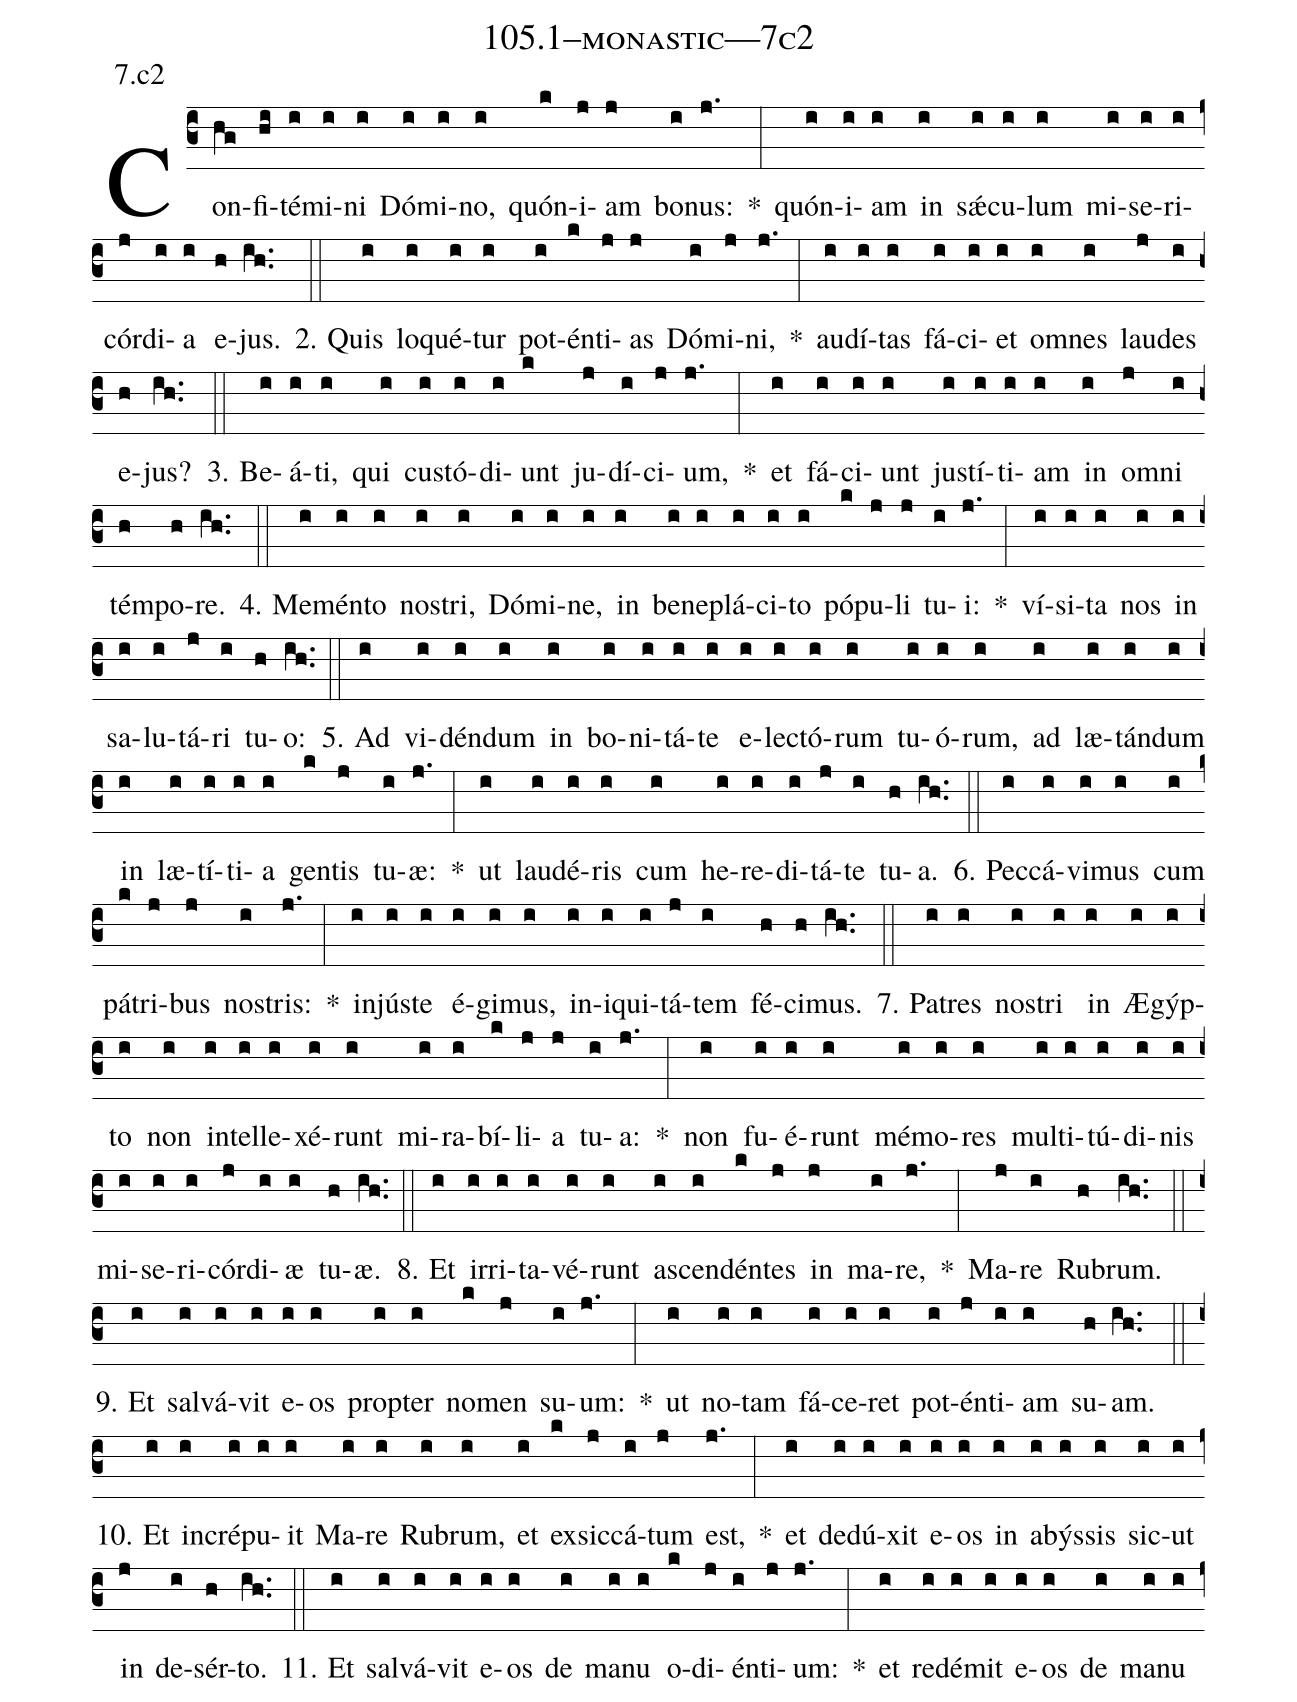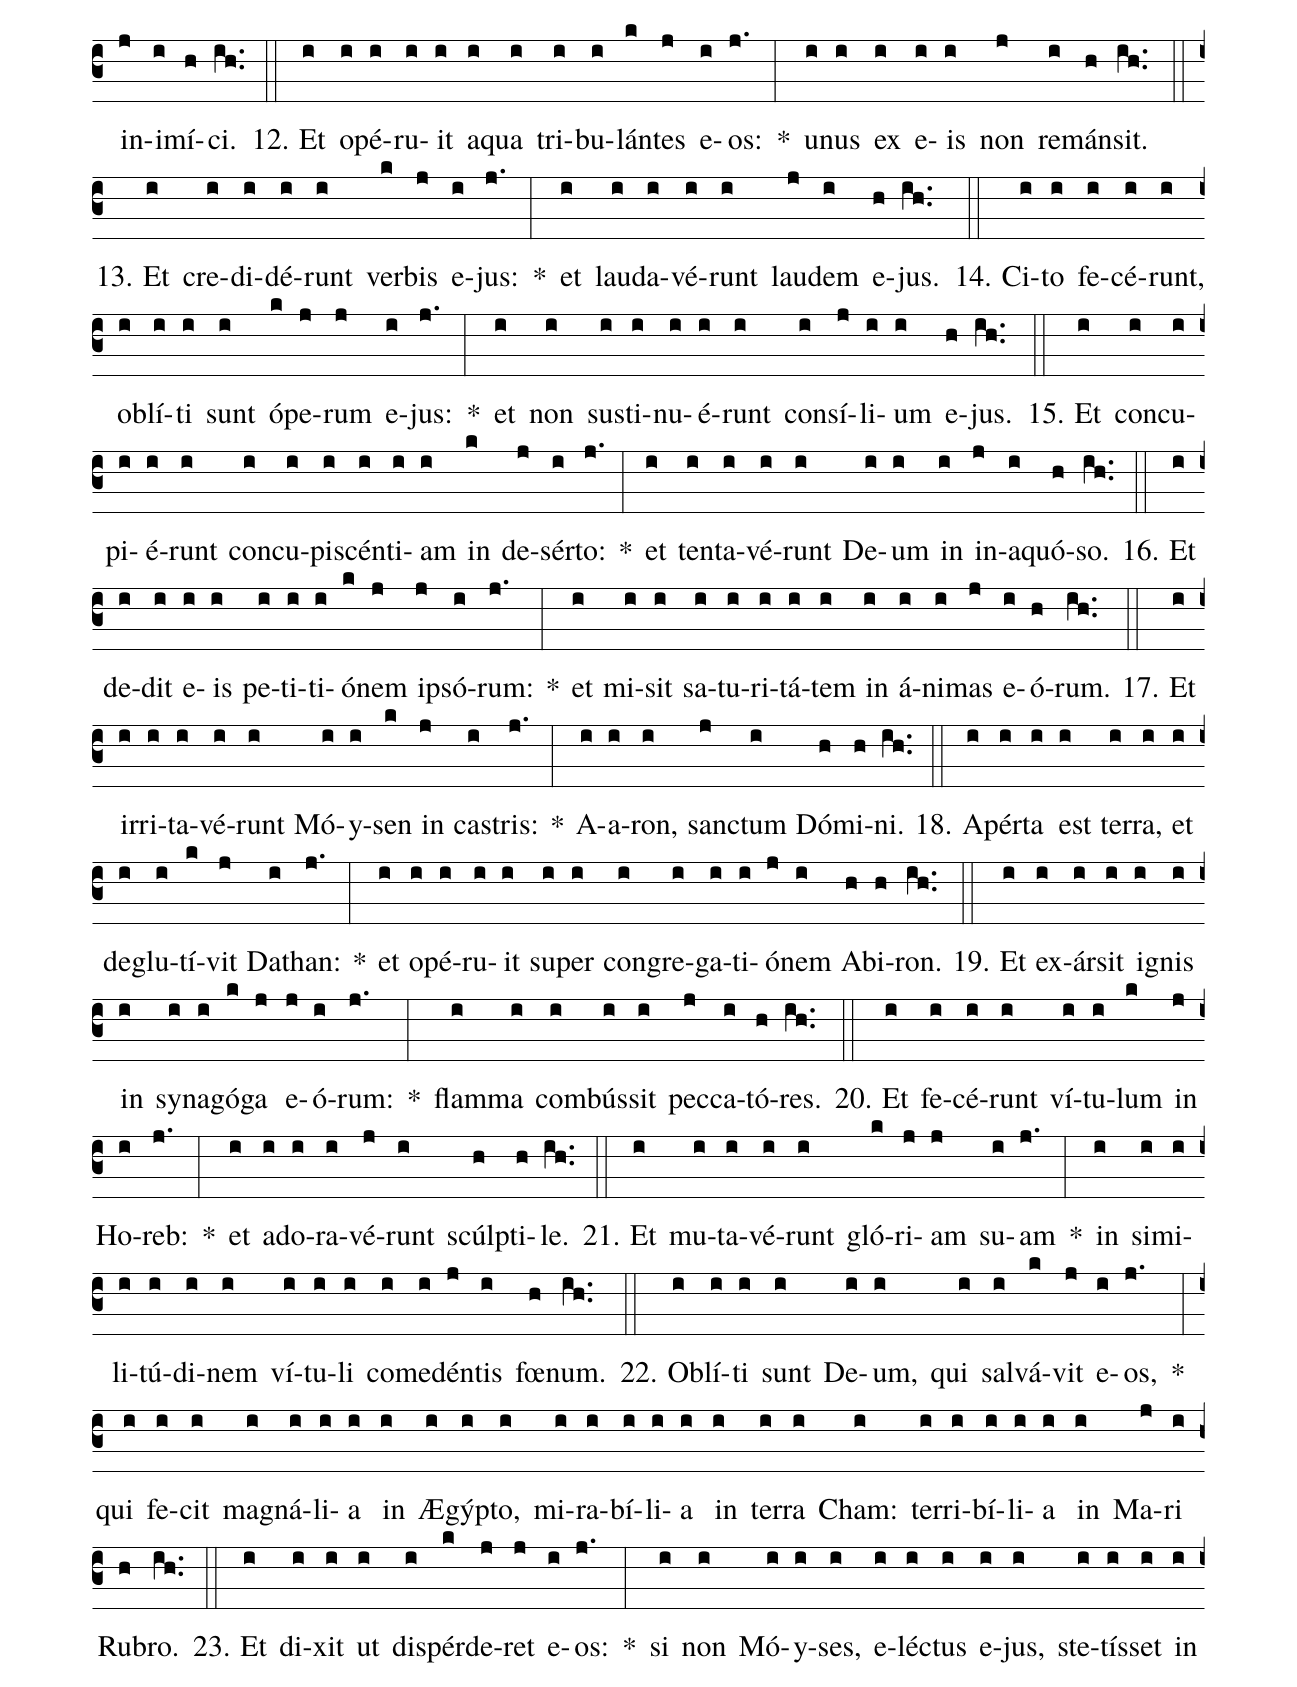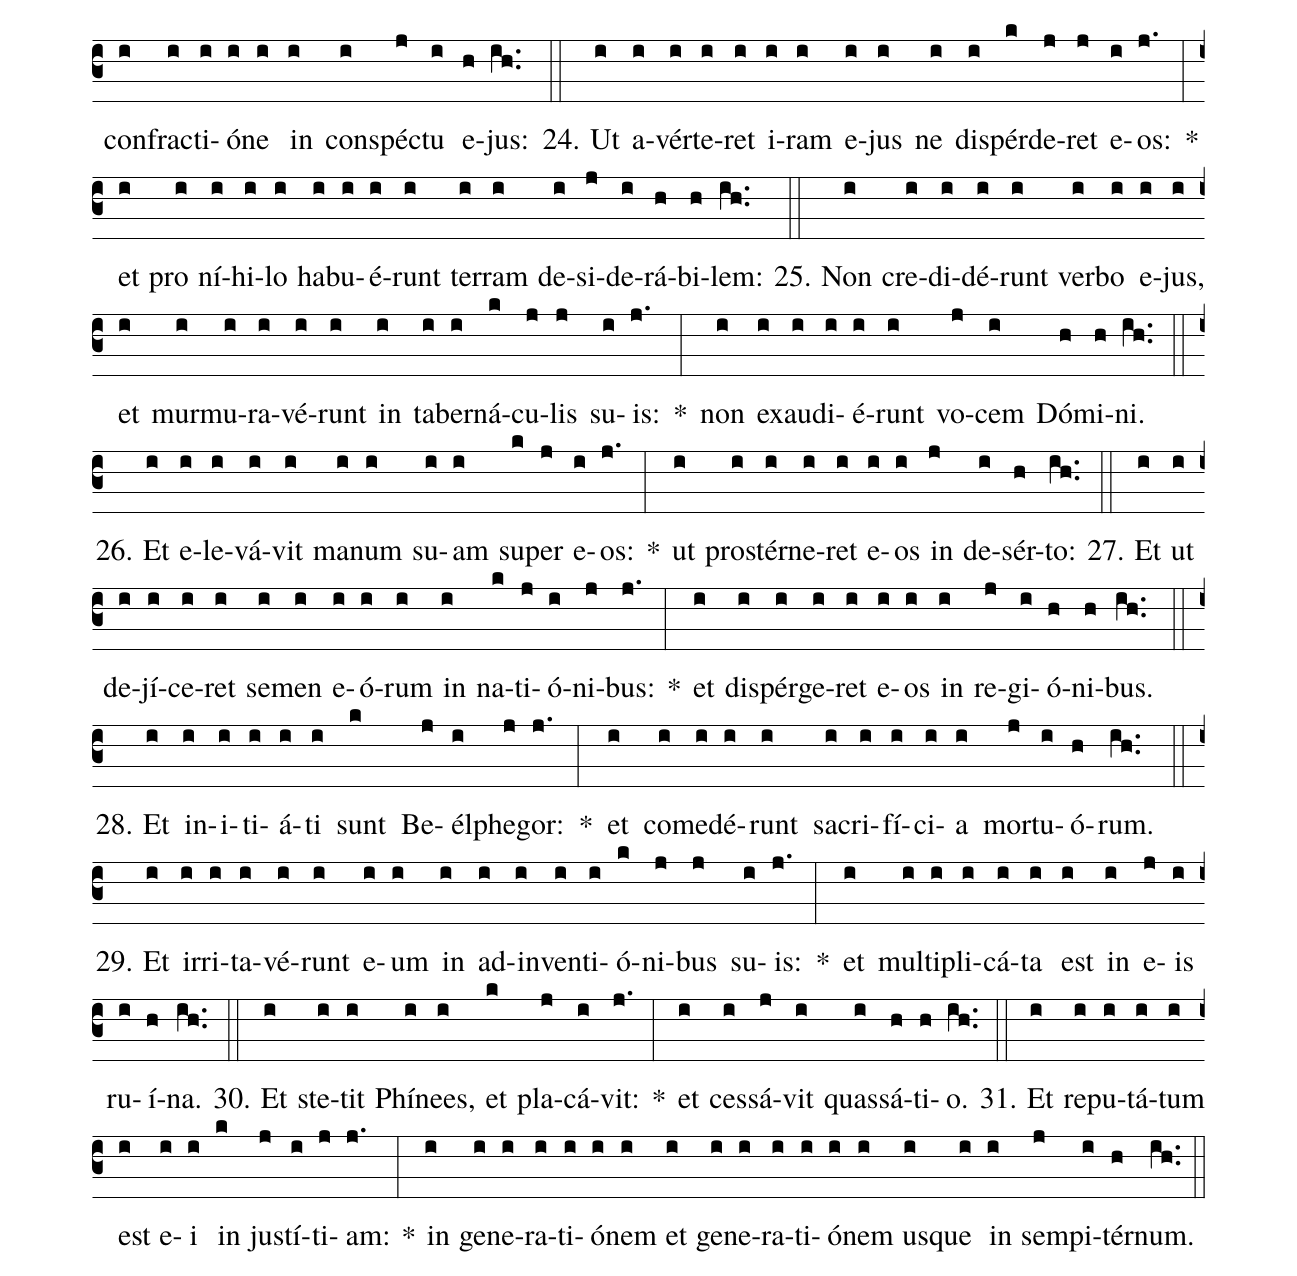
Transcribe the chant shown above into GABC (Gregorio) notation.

name: 105.1--monastic---7c2;
annotation: 7.c2;
%%
(c3)Con(hg)fi(hi)té(i)mi(i)ni(i) Dó(i)mi(i)no,(i) quón(k)i(j)am(j) bo(i)nus:(j.) *(:) quón(i)i(i)am(i) in(i) sǽ(i)cu(i)lum(i) mi(i)se(i)ri(i)cór(j)di(i)a(i) e(h)jus.(ih..) (::)
2. Quis(i) lo(i)qué(i)tur(i) pot(i)én(k)ti(j)as(j) Dó(i)mi(j)ni,(j.) *(:) au(i)dí(i)tas(i) fá(i)ci(i)et(i) om(i)nes(i) lau(j)des(i) e(h)jus?(ih..) (::)
3. Be(i)á(i)ti,(i) qui(i) cus(i)tó(i)di(i)unt(k) ju(j)dí(i)ci(j)um,(j.) *(:) et(i) fá(i)ci(i)unt(i) jus(i)tí(i)ti(i)am(i) in(i) om(j)ni(i) tém(h)po(h)re.(ih..) (::)
4. Me(i)mén(i)to(i) nos(i)tri,(i) Dó(i)mi(i)ne,(i) in(i) be(i)ne(i)plá(i)ci(i)to(i) pó(k)pu(j)li(j) tu(i)i:(j.) *(:) ví(i)si(i)ta(i) nos(i) in(i) sa(i)lu(i)tá(j)ri(i) tu(h)o:(ih..) (::)
5. Ad(i) vi(i)dén(i)dum(i) in(i) bo(i)ni(i)tá(i)te(i) e(i)lec(i)tó(i)rum(i) tu(i)ó(i)rum,(i) ad(i) læ(i)tán(i)dum(i) in(i) læ(i)tí(i)ti(i)a(i) gen(k)tis(j) tu(i)æ:(j.) *(:) ut(i) lau(i)dé(i)ris(i) cum(i) he(i)re(i)di(i)tá(j)te(i) tu(h)a.(ih..) (::)
6. Pec(i)cá(i)vi(i)mus(i) cum(i) pá(k)tri(j)bus(j) nos(i)tris:(j.) *(:) in(i)jús(i)te(i) é(i)gi(i)mus,(i) in(i)i(i)qui(i)tá(j)tem(i) fé(h)ci(h)mus.(ih..) (::)
7. Pa(i)tres(i) nos(i)tri(i) in(i) Æ(i)gýp(i)to(i) non(i) in(i)tel(i)le(i)xé(i)runt(i) mi(i)ra(i)bí(k)li(j)a(j) tu(i)a:(j.) *(:) non(i) fu(i)é(i)runt(i) mé(i)mo(i)res(i) mul(i)ti(i)tú(i)di(i)nis(i) mi(i)se(i)ri(i)cór(j)di(i)æ(i) tu(h)æ.(ih..) (::)
8. Et(i) ir(i)ri(i)ta(i)vé(i)runt(i) a(i)scen(i)dén(k)tes(j) in(j) ma(i)re,(j.) *(:) Ma(j)re(i) Ru(h)brum.(ih..) (::)
9. Et(i) sal(i)vá(i)vit(i) e(i)os(i) prop(i)ter(i) no(k)men(j) su(i)um:(j.) *(:) ut(i) no(i)tam(i) fá(i)ce(i)ret(i) pot(i)én(j)ti(i)am(i) su(h)am.(ih..) (::)
10. Et(i) in(i)cré(i)pu(i)it(i) Ma(i)re(i) Ru(i)brum,(i) et(i) ex(k)sic(j)cá(i)tum(j) est,(j.) *(:) et(i) de(i)dú(i)xit(i) e(i)os(i) in(i) a(i)býs(i)sis(i) sic(i)ut(i) in(j) de(i)sér(h)to.(ih..) (::)
11. Et(i) sal(i)vá(i)vit(i) e(i)os(i) de(i) ma(i)nu(i) o(k)di(j)én(i)ti(j)um:(j.) *(:) et(i) red(i)é(i)mit(i) e(i)os(i) de(i) ma(i)nu(i) in(j)i(i)mí(h)ci.(ih..) (::)
12. Et(i) o(i)pé(i)ru(i)it(i) a(i)qua(i) tri(i)bu(i)lán(k)tes(j) e(i)os:(j.) *(:) u(i)nus(i) ex(i) e(i)is(i) non(j) re(i)mán(h)sit.(ih..) (::)
13. Et(i) cre(i)di(i)dé(i)runt(i) ver(k)bis(j) e(i)jus:(j.) *(:) et(i) lau(i)da(i)vé(i)runt(i) lau(j)dem(i) e(h)jus.(ih..) (::)
14. Ci(i)to(i) fe(i)cé(i)runt,(i) ob(i)lí(i)ti(i) sunt(i) ó(k)pe(j)rum(j) e(i)jus:(j.) *(:) et(i) non(i) sus(i)ti(i)nu(i)é(i)runt(i) con(i)sí(j)li(i)um(i) e(h)jus.(ih..) (::)
15. Et(i) con(i)cu(i)pi(i)é(i)runt(i) con(i)cu(i)pi(i)scén(i)ti(i)am(i) in(k) de(j)sér(i)to:(j.) *(:) et(i) ten(i)ta(i)vé(i)runt(i) De(i)um(i) in(i) in(j)a(i)quó(h)so.(ih..) (::)
16. Et(i) de(i)dit(i) e(i)is(i) pe(i)ti(i)ti(i)ó(k)nem(j) ip(j)só(i)rum:(j.) *(:) et(i) mi(i)sit(i) sa(i)tu(i)ri(i)tá(i)tem(i) in(i) á(i)ni(i)mas(j) e(i)ó(h)rum.(ih..) (::)
17. Et(i) ir(i)ri(i)ta(i)vé(i)runt(i) Mó(i)y(i)sen(k) in(j) cas(i)tris:(j.) *(:) A(i)a(i)ron,(i) sanc(j)tum(i) Dó(h)mi(h)ni.(ih..) (::)
18. A(i)pér(i)ta(i) est(i) ter(i)ra,(i) et(i) de(i)glu(i)tí(k)vit(j) Da(i)than:(j.) *(:) et(i) o(i)pé(i)ru(i)it(i) su(i)per(i) con(i)gre(i)ga(i)ti(i)ó(j)nem(i) Ab(h)i(h)ron.(ih..) (::)
19. Et(i) ex(i)ár(i)sit(i) i(i)gnis(i) in(i) sy(i)na(i)gó(k)ga(j) e(j)ó(i)rum:(j.) *(:) flam(i)ma(i) com(i)bús(i)sit(i) pec(j)ca(i)tó(h)res.(ih..) (::)
20. Et(i) fe(i)cé(i)runt(i) ví(i)tu(i)lum(k) in(j) Ho(i)reb:(j.) *(:) et(i) ad(i)o(i)ra(i)vé(j)runt(i) scúlp(h)ti(h)le.(ih..) (::)
21. Et(i) mu(i)ta(i)vé(i)runt(i) gló(k)ri(j)am(j) su(i)am(j.) *(:) in(i) si(i)mi(i)li(i)tú(i)di(i)nem(i) ví(i)tu(i)li(i) com(i)e(i)dén(j)tis(i) fœ(h)num.(ih..) (::)
22. Ob(i)lí(i)ti(i) sunt(i) De(i)um,(i) qui(i) sal(i)vá(k)vit(j) e(i)os,(j.) *(:) qui(i) fe(i)cit(i) ma(i)gná(i)li(i)a(i) in(i) Æ(i)gýp(i)to,(i) mi(i)ra(i)bí(i)li(i)a(i) in(i) ter(i)ra(i) Cham:(i) ter(i)ri(i)bí(i)li(i)a(i) in(i) Ma(j)ri(i) Ru(h)bro.(ih..) (::)
23. Et(i) di(i)xit(i) ut(i) dis(i)pér(k)de(j)ret(j) e(i)os:(j.) *(:) si(i) non(i) Mó(i)y(i)ses,(i) e(i)léc(i)tus(i) e(i)jus,(i) ste(i)tís(i)set(i) in(i) con(i)frac(i)ti(i)ó(i)ne(i) in(i) con(i)spéc(j)tu(i) e(h)jus:(ih..) (::)
24. Ut(i) a(i)vér(i)te(i)ret(i) i(i)ram(i) e(i)jus(i) ne(i) dis(i)pér(k)de(j)ret(j) e(i)os:(j.) *(:) et(i) pro(i) ní(i)hi(i)lo(i) ha(i)bu(i)é(i)runt(i) ter(i)ram(i) de(i)si(j)de(i)rá(h)bi(h)lem:(ih..) (::)
25. Non(i) cre(i)di(i)dé(i)runt(i) ver(i)bo(i) e(i)jus,(i) et(i) mur(i)mu(i)ra(i)vé(i)runt(i) in(i) ta(i)ber(i)ná(k)cu(j)lis(j) su(i)is:(j.) *(:) non(i) ex(i)au(i)di(i)é(i)runt(i) vo(j)cem(i) Dó(h)mi(h)ni.(ih..) (::)
26. Et(i) e(i)le(i)vá(i)vit(i) ma(i)num(i) su(i)am(i) su(k)per(j) e(i)os:(j.) *(:) ut(i) pro(i)stér(i)ne(i)ret(i) e(i)os(i) in(j) de(i)sér(h)to:(ih..) (::)
27. Et(i) ut(i) de(i)jí(i)ce(i)ret(i) se(i)men(i) e(i)ó(i)rum(i) in(i) na(k)ti(j)ó(i)ni(j)bus:(j.) *(:) et(i) di(i)spér(i)ge(i)ret(i) e(i)os(i) in(i) re(j)gi(i)ó(h)ni(h)bus.(ih..) (::)
28. Et(i) in(i)i(i)ti(i)á(i)ti(i) sunt(k) Be(j)él(i)phe(j)gor:(j.) *(:) et(i) com(i)e(i)dé(i)runt(i) sa(i)cri(i)fí(i)ci(i)a(i) mor(j)tu(i)ó(h)rum.(ih..) (::)
29. Et(i) ir(i)ri(i)ta(i)vé(i)runt(i) e(i)um(i) in(i) ad(i)in(i)ven(i)ti(i)ó(k)ni(j)bus(j) su(i)is:(j.) *(:) et(i) mul(i)ti(i)pli(i)cá(i)ta(i) est(i) in(i) e(j)is(i) ru(i)í(h)na.(ih..) (::)
30. Et(i) ste(i)tit(i) Phí(i)nees,(i) et(k) pla(j)cá(i)vit:(j.) *(:) et(i) ces(i)sá(j)vit(i) quas(i)sá(h)ti(h)o.(ih..) (::)
31. Et(i) re(i)pu(i)tá(i)tum(i) est(i) e(i)i(i) in(k) jus(j)tí(i)ti(j)am:(j.) *(:) in(i) ge(i)ne(i)ra(i)ti(i)ó(i)nem(i) et(i) ge(i)ne(i)ra(i)ti(i)ó(i)nem(i) us(i)que(i) in(i) sem(j)pi(i)tér(h)num.(ih..) (::)
